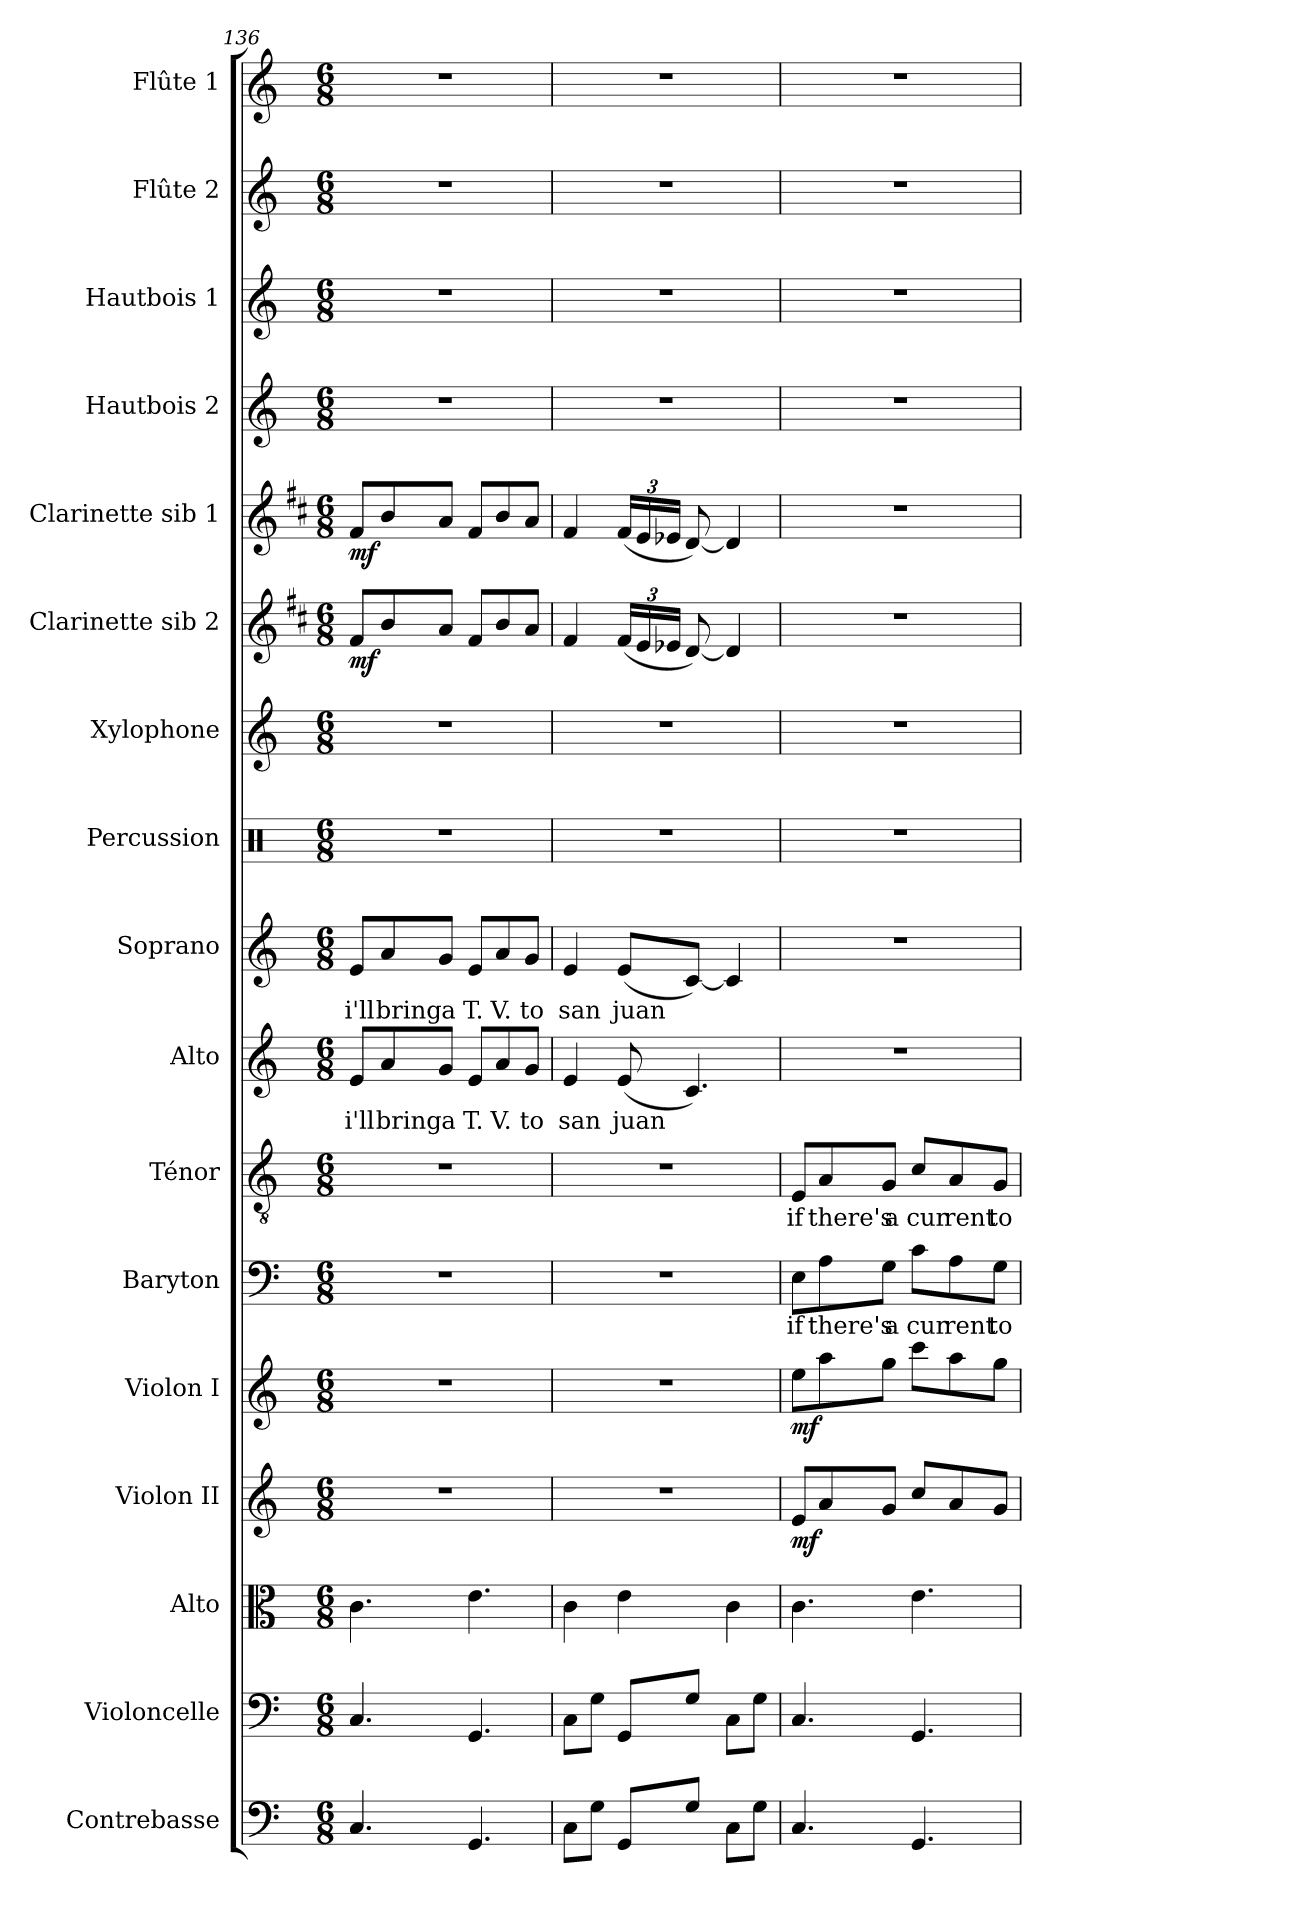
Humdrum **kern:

**kern	**kern	**kern	**kern	**dynam	**kern	**dynam	**kern	**text	**kern	**text	**kern	**text	**kern	**text	**kern	**kern	**kern	**dynam	**kern	**dynam	**kern	**kern	**kern	**kern
*part17	*part16	*part15	*part14	*part14	*part13	*part13	*part12	*part12	*part11	*part11	*part10	*part10	*part9	*part9	*part8	*part7	*part6	*part6	*part5	*part5	*part4	*part3	*part2	*part1
*staff17	*staff16	*staff15	*staff14	*staff14	*staff13	*staff13	*staff12	*staff12	*staff11	*staff11	*staff10	*staff10	*staff9	*staff9	*staff8	*staff7	*staff6	*staff6	*staff5	*staff5	*staff4	*staff3	*staff2	*staff1
*I"Contrebasse	*I"Violoncelle	*I"Alto	*I"Violon II	*	*I"Violon I	*	*I"Baryton	*	*I"Ténor	*	*I"Alto	*	*I"Soprano	*	*I"Percussion	*I"Xylophone	*I"Clarinette sib 2	*	*I"Clarinette sib 1	*	*I"Hautbois 2	*I"Hautbois 1	*I"Flûte 2	*I"Flûte 1
*I'Cb.	*I'Vc.	*I'A	*I'Vln. II	*	*I'Vln. I	*	*I'Bar.	*	*I'T	*	*I'A	*	*I'S	*	*I'Perc.	*I'Xyl.	*I'Cl. Sib 2	*	*I'Cl. Sib 1	*	*I'Hb. 2	*I'Hb. 1	*I'Fl. 2	*I'Fl. 1
*clefF4	*clefF4	*clefC3	*clefG2	*	*clefG2	*	*clefF4	*	*clefGv2	*	*clefG2	*	*clefG2	*	*clefX	*clefG2	*clefG2	*	*clefG2	*	*clefG2	*clefG2	*clefG2	*clefG2
*ITrd7c12	*	*	*	*	*	*	*	*	*	*	*	*	*	*	*	*	*ITrd1c2	*	*ITrd1c2	*	*	*	*	*
*k[]	*k[]	*k[]	*k[]	*	*k[]	*	*k[]	*	*k[]	*	*k[]	*	*k[]	*	*k[]	*k[]	*k[]	*	*k[]	*	*k[]	*k[]	*k[]	*k[]
*C:	*C:	*C:	*C:	*	*C:	*	*C:	*	*C:	*	*C:	*	*C:	*	*C:	*C:	*C:	*	*C:	*	*C:	*C:	*C:	*C:
*M6/8	*M6/8	*M6/8	*M6/8	*	*M6/8	*	*M6/8	*	*M6/8	*	*M6/8	*	*M6/8	*	*M6/8	*M6/8	*M6/8	*	*M6/8	*	*M6/8	*M6/8	*M6/8	*M6/8
=136	=136	=136	=136	=136	=136	=136	=136	=136	=136	=136	=136	=136	=136	=136	=136	=136	=136	=136	=136	=136	=136	=136	=136	=136
!	!	!	!	!	!	!	!	!	!	!	!	!LO:LY:b	!	!LO:LY:b	!	!	!	!LO:DY:b	!	!LO:DY:b	!	!	!	!
4.CC/	4.C/	4.c\	2.r	.	2.r	.	2.r	.	2.r	.	8e/L	i'll	8e/L	i'll	2.r	2.r	8e/L	mf	8e/L	mf	2.r	2.r	2.r	2.r
!	!	!	!	!	!	!	!	!	!	!	!	!LO:LY:b	!	!LO:LY:b	!	!	!	!	!	!	!	!	!	!
.	.	.	.	.	.	.	.	.	.	.	8a/	bring	8a/	bring	.	.	8a/	.	8a/	.	.	.	.	.
!	!	!	!	!	!	!	!	!	!	!	!	!LO:LY:b	!	!LO:LY:b	!	!	!	!	!	!	!	!	!	!
.	.	.	.	.	.	.	.	.	.	.	8g/J	a	8g/J	a	.	.	8g/J	.	8g/J	.	.	.	.	.
!	!	!	!	!	!	!	!	!	!	!	!	!LO:LY:b	!	!LO:LY:b	!	!	!	!	!	!	!	!	!	!
4.GGG/	4.GG/	4.e\	.	.	.	.	.	.	.	.	8e/L	T.	8e/L	T.	.	.	8e/L	.	8e/L	.	.	.	.	.
!	!	!	!	!	!	!	!	!	!	!	!	!LO:LY:b	!	!LO:LY:b	!	!	!	!	!	!	!	!	!	!
.	.	.	.	.	.	.	.	.	.	.	8a/	V.	8a/	V.	.	.	8a/	.	8a/	.	.	.	.	.
!	!	!	!	!	!	!	!	!	!	!	!	!LO:LY:b	!	!LO:LY:b	!	!	!	!	!	!	!	!	!	!
.	.	.	.	.	.	.	.	.	.	.	8g/J	to	8g/J	to	.	.	8g/J	.	8g/J	.	.	.	.	.
!!LO:PB:g=z
=137	=137	=137	=137	=137	=137	=137	=137	=137	=137	=137	=137	=137	=137	=137	=137	=137	=137	=137	=137	=137	=137	=137	=137	=137
!	!	!	!	!	!	!	!	!	!	!	!	!LO:LY:b	!	!LO:LY:b	!	!	!	!	!	!	!	!	!	!
8CC\L	8C\L	4c\	2.r	.	2.r	.	2.r	.	2.r	.	4e/	san	4e/	san	2.r	2.r	4e/	.	4e/	.	2.r	2.r	2.r	2.r
8GG\J	8G\J	.	.	.	.	.	.	.	.	.	.	.	.	.	.	.	.	.	.	.	.	.	.	.
!	!	!	!	!	!	!	!	!	!	!	!	!LO:LY:b	!	!LO:LY:b	!	!	!	!	!	!	!	!	!	!
8GGG/L	8GG/L	4e\	.	.	.	.	.	.	.	.	(<8e/	juan	(<8e/L	juan	.	.	(<24e/LL	.	(<24e/LL	.	.	.	.	.
.	.	.	.	.	.	.	.	.	.	.	.	.	.	.	.	.	24d/	.	24d/	.	.	.	.	.
.	.	.	.	.	.	.	.	.	.	.	.	.	.	.	.	.	24d-X/JJ	.	24d-X/JJ	.	.	.	.	.
8GG/J	8G/J	.	.	.	.	.	.	.	.	.	4.c/)	.	[8c/J)	.	.	.	[8c/)	.	[8c/)	.	.	.	.	.
8CC\L	8C\L	4c\	.	.	.	.	.	.	.	.	.	.	4c/]	.	.	.	4c/]	.	4c/]	.	.	.	.	.
8GG\J	8G\J	.	.	.	.	.	.	.	.	.	.	.	.	.	.	.	.	.	.	.	.	.	.	.
=138	=138	=138	=138	=138	=138	=138	=138	=138	=138	=138	=138	=138	=138	=138	=138	=138	=138	=138	=138	=138	=138	=138	=138	=138
!	!	!	!	!LO:DY:b	!	!LO:DY:b	!	!LO:LY:b	!	!LO:LY:b	!	!	!	!	!	!	!	!	!	!	!	!	!	!
4.CC/	4.C/	4.c\	8e/L	mf	8ee\L	mf	8E\L	if	8E/L	if	2.r	.	2.r	.	2.r	2.r	2.r	.	2.r	.	2.r	2.r	2.r	2.r
!	!	!	!	!	!	!	!	!LO:LY:b	!	!LO:LY:b	!	!	!	!	!	!	!	!	!	!	!	!	!	!
.	.	.	8a/	.	8aa\	.	8A\	there's	8A/	there's	.	.	.	.	.	.	.	.	.	.	.	.	.	.
!	!	!	!	!	!	!	!	!LO:LY:b	!	!LO:LY:b	!	!	!	!	!	!	!	!	!	!	!	!	!	!
.	.	.	8g/J	.	8gg\J	.	8G\J	a	8G/J	a	.	.	.	.	.	.	.	.	.	.	.	.	.	.
!	!	!	!	!	!	!	!	!LO:LY:b	!	!LO:LY:b	!	!	!	!	!	!	!	!	!	!	!	!	!	!
4.GGG/	4.GG/	4.e\	8cc/L	.	8ccc\L	.	8c\L	cur	8c/L	cur	.	.	.	.	.	.	.	.	.	.	.	.	.	.
!	!	!	!	!	!	!	!	!LO:LY:b	!	!LO:LY:b	!	!	!	!	!	!	!	!	!	!	!	!	!	!
.	.	.	8a/	.	8aa\	.	8A\	rent	8A/	rent	.	.	.	.	.	.	.	.	.	.	.	.	.	.
!	!	!	!	!	!	!	!	!LO:LY:b	!	!LO:LY:b	!	!	!	!	!	!	!	!	!	!	!	!	!	!
.	.	.	8g/J	.	8gg\J	.	8G\J	to	8G/J	to	.	.	.	.	.	.	.	.	.	.	.	.	.	.
=	=	=	=	=	=	=	=	=	=	=	=	=	=	=	=	=	=	=	=	=	=	=	=	=
*-	*-	*-	*-	*-	*-	*-	*-	*-	*-	*-	*-	*-	*-	*-	*-	*-	*-	*-	*-	*-	*-	*-	*-	*-
